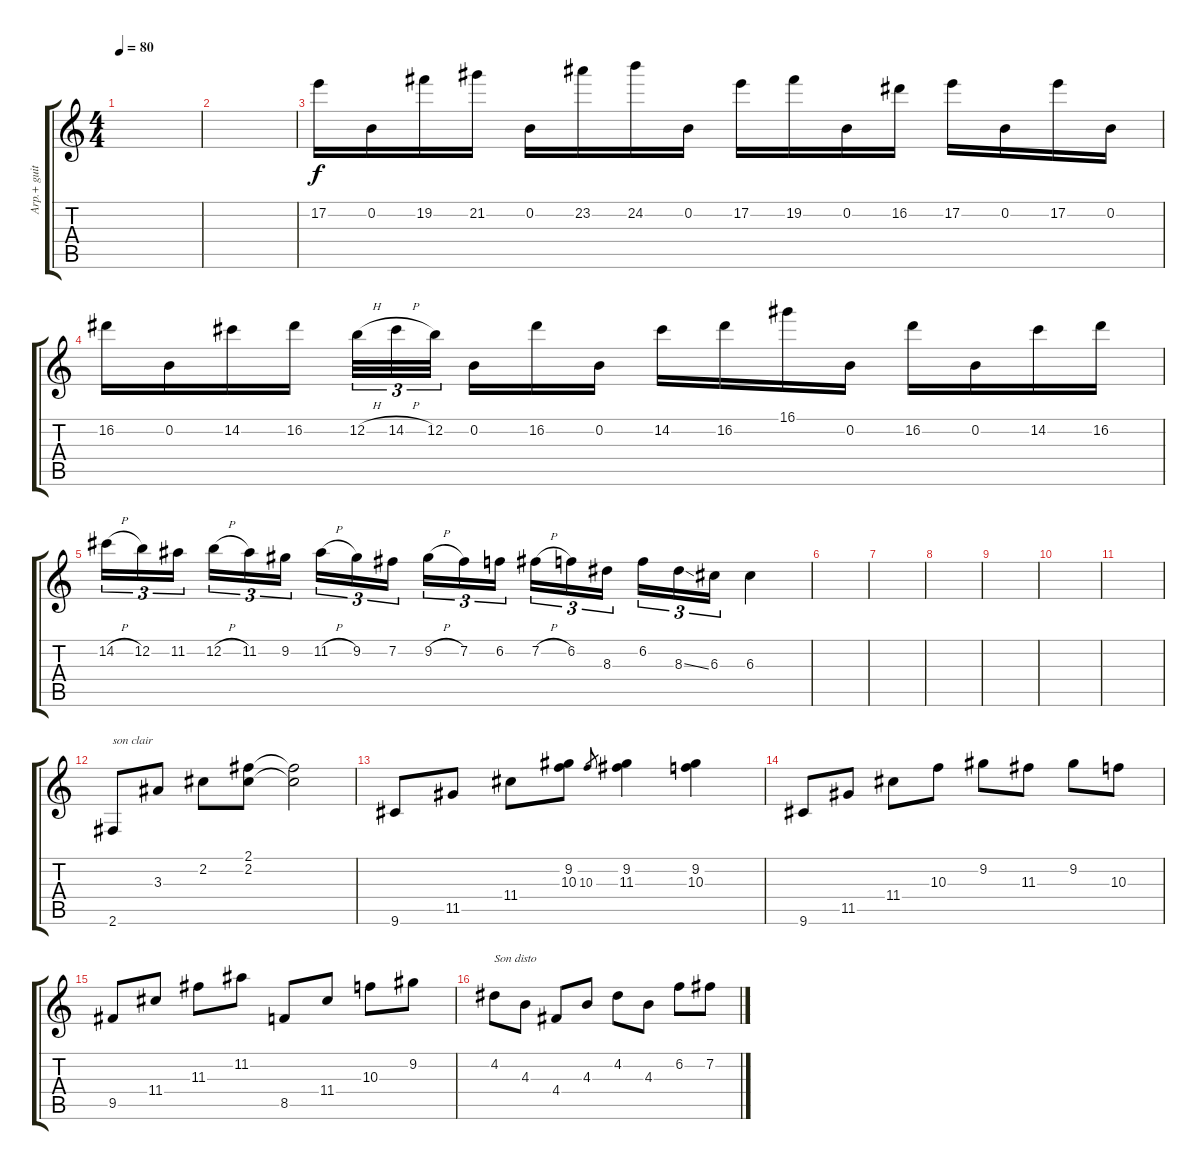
\track ("Arp.+ guit 2" "Arp.+ guit") {instrument distortionguitar}
\staff {score tabs}
\tuning (E4 B3 G3 D3 A2 E2) {hide}
\ts (4 4)
\tempo 80
\clef g2
\ks c
|
|
17.2.16 0.2.16 19.2.16 21.2.16 0.2.16 23.2.16 24.2.16 0.2.16 17.2.16 19.2.16 0.2.16 16.2.16 17.2.16 0.2.16 17.2.16 0.2.16 |
16.2.16 0.2.16 14.2.16 16.2.16 12.2{h}.32{tu (3 2)} 14.2{h}.32{tu (3 2)} 12.2.32{tu (3 2)} 0.2.16 16.2.16 0.2.16 14.2.16 16.2.16 16.1.16 0.2.16 16.2.16 0.2.16 14.2.16 16.2.16 |
14.2{h}.16{tu (3 2)} 12.2.16{tu (3 2)} 11.2.16{tu (3 2)} 12.2{h}.16{tu (3 2)} 11.2.16{tu (3 2)} 9.2.16{tu (3 2)} 11.2{h}.16{tu (3 2)} 9.2.16{tu (3 2)} 7.2.16{tu (3 2)} 9.2{h}.16{tu (3 2)} 7.2.16{tu (3 2)} 6.2.16{tu (3 2)} 7.2{h}.16{tu (3 2)} 6.2.16{tu (3 2)} 8.3.16{tu (3 2)} 6.2.16{tu (3 2)} 8.3{ss}.16{tu (3 2)} 6.3.16{tu (3 2)} 6.3.4 |
|
|
|
|
|
|
2.6.8{txt "son clair" instrument electricguitarclean} 3.3.8 2.2.8 (2.1 2.2).8 (2.1{t} 2.2{t}).2 |
9.6.8 11.5.8 11.4.8 (9.2 10.3).8 10.3.8{gr} (9.2 11.3).4 (9.2 10.3).4 |
9.6.8 11.5.8 11.4.8 10.3.8 9.2.8 11.3.8 9.2.8 10.3.8 |
9.5.8 11.4.8 11.3.8 11.2.8 8.5.8 11.4.8 10.3.8 9.2.8 |
4.2.8{txt "Son disto" instrument distortionguitar} 4.3.8 4.4.8 4.3.8 4.2.8 4.3.8 6.2.8 7.2.8
